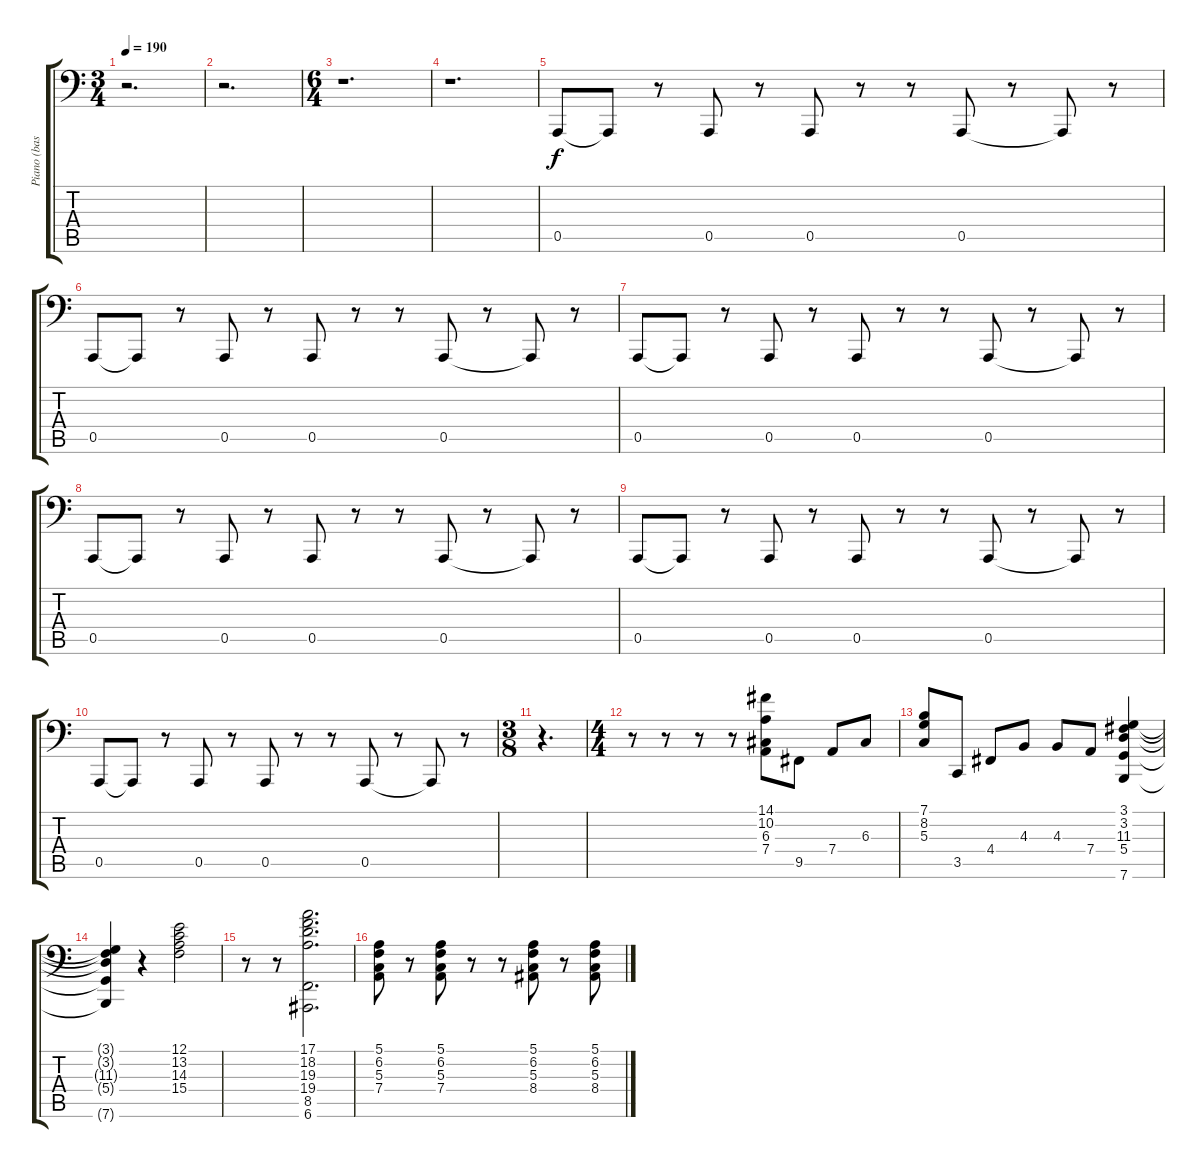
\track ("Piano (bass)" "Piano (bas") {instrument electricgrandpiano}
\staff {score tabs}
\tuning (E3 B2 G2 D2 A1 E1) {hide}
\ts (3 4)
\tempo 190
\clef f4
\ks c
r.2{d dy f} |
r.2{d} |
\ts (6 4)
r.1{d} |
r.1{d} |
0.5.8 0.5{t}.8 r.8 0.5.8 r.8 0.5.8 r.8 r.8 0.5.8 r.8 0.5{t}.8 r.8 |
0.5.8 0.5{t}.8 r.8 0.5.8 r.8 0.5.8 r.8 r.8 0.5.8 r.8 0.5{t}.8 r.8 |
0.5.8 0.5{t}.8 r.8 0.5.8 r.8 0.5.8 r.8 r.8 0.5.8 r.8 0.5{t}.8 r.8 |
0.5.8 0.5{t}.8 r.8 0.5.8 r.8 0.5.8 r.8 r.8 0.5.8 r.8 0.5{t}.8 r.8 |
0.5.8 0.5{t}.8 r.8 0.5.8 r.8 0.5.8 r.8 r.8 0.5.8 r.8 0.5{t}.8 r.8 |
0.5.8 0.5{t}.8 r.8 0.5.8 r.8 0.5.8 r.8 r.8 0.5.8 r.8 0.5{t}.8 r.8 |
\ts (3 8)
r.4{d} |
\ts (4 4)
r.8 r.8 r.8 r.8 (14.1 10.2 6.3 7.4).8 9.5.8 7.4.8 6.3.8 |
(7.1 8.2 5.3).8 3.5.8 4.4.8 4.3.8 4.3.8 7.4.8 (3.1 3.2 11.3 5.4 7.6).4 |
(3.1{t} 3.2{t} 11.3{t} 5.4{t} 7.6{t}).4 r.4 (12.1 13.2 14.3 15.4).2 |
r.8 r.8 (17.1 18.2 19.3 19.4 8.5 6.6).2{d} |
(5.1 6.2 5.3 7.4).8 r.8 (5.1 6.2 5.3 7.4).8 r.8 r.8 (5.1 6.2 5.3 8.4).8 r.8 (5.1 6.2 5.3 8.4).8
